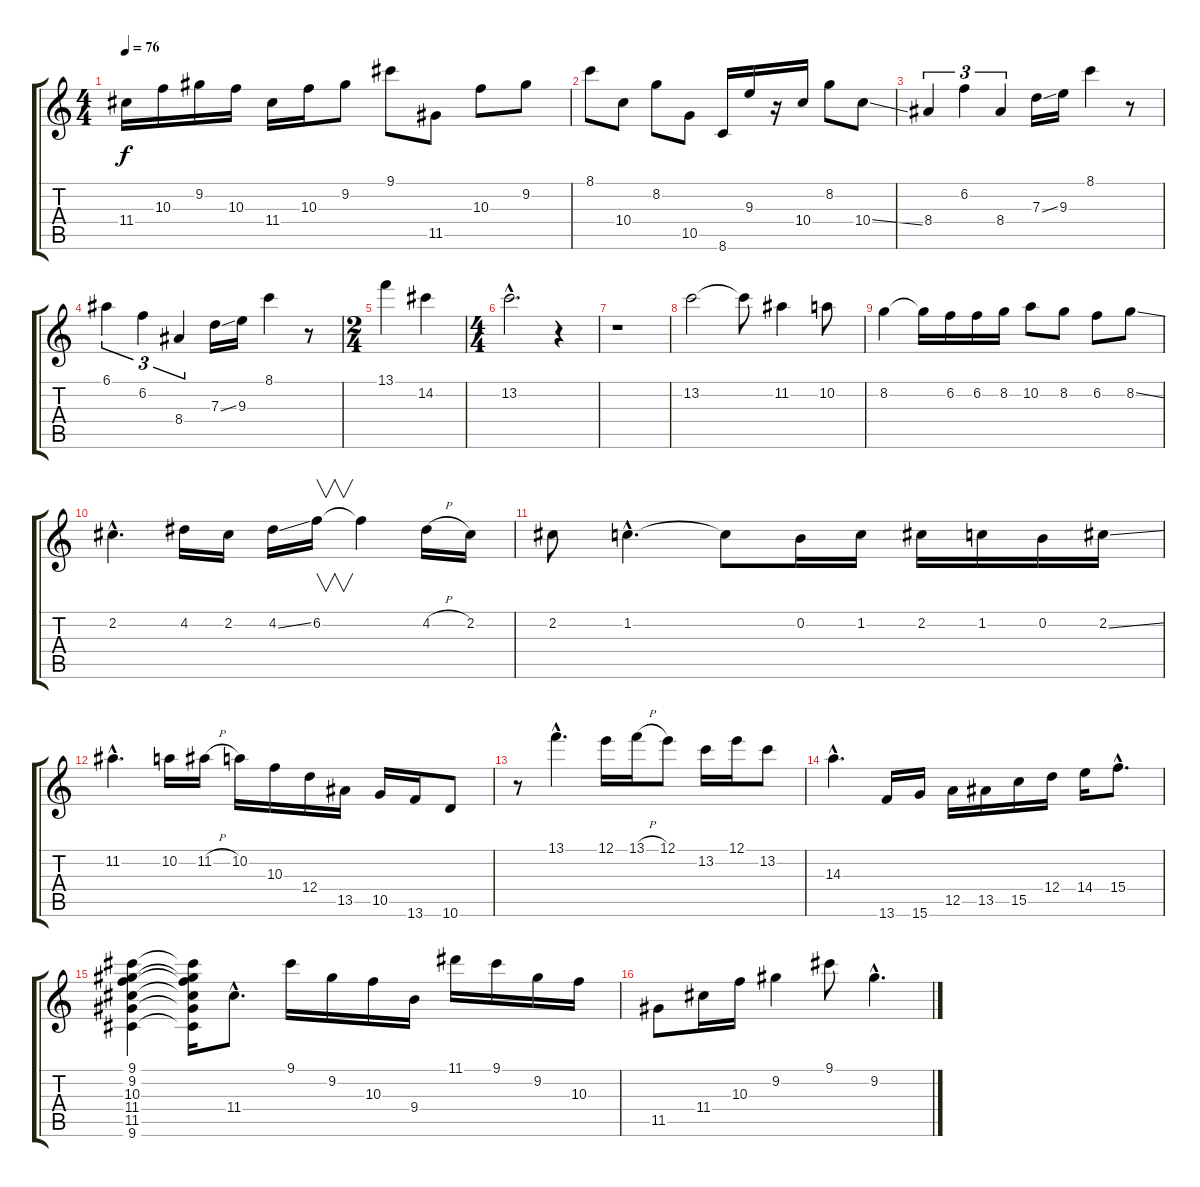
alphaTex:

\track "" {instrument electricguitarjazz}
\staff {score tabs}
\tuning (E4 B3 G3 D3 A2 E2) {hide}
\ts (4 4)
\tempo 76
\clef g2
\ks c
11.4.16{dy f} 10.3.16 9.2.16 10.3.16 11.4.16 10.3.16 9.2.8 9.1.8 11.5.8 10.3.8 9.2.8 |
8.1.8 10.4.8 8.2.8 10.5.8 8.6.16 9.3.16 r.16 10.4.16 8.2.8 10.4{ss}.8 |
8.4.4{tu (3 2)} 6.2.4{tu (3 2)} 8.4.4{tu (3 2)} 7.3{ss}.16 9.3.16 8.1.4 r.8 |
6.1.4{tu (3 2)} 6.2.4{tu (3 2)} 8.4.4{tu (3 2)} 7.3{ss}.16 9.3.16 8.1.4 r.8 |
\ts (2 4)
13.1.4 14.2.4 |
\ts (4 4)
13.2{hac}.2{d} r.4 |
r.1 |
13.2.2 13.2{t}.8 11.2.4 10.2.8 |
8.2.4 8.2{t}.16 6.2.16 6.2.16 8.2.16 10.2.8 8.2.8 6.2.8 8.2{ss}.8 |
2.2{hac}.4{d} 4.2.16 2.2.16 4.2{ss}.16 6.2.16{v} 6.2{t}.4 4.2{h}.16 2.2.16 |
2.2.8 1.2{hac}.4{d} 1.2{t}.8 0.2.16 1.2.16 2.2.16 1.2.16 0.2.16 2.2{ss}.16 |
11.2{hac}.4{d} 10.2.16 11.2{h}.16 10.2.16 10.3.16 12.4.16 13.5.16 10.5.16 13.6.16 10.6.8 |
r.8 13.1{hac}.4{d} 12.1.16 13.1{h}.16 12.1.8 13.2.16 12.1.16 13.2.8 |
14.3{hac}.4{d} 13.6.16 15.6.16 12.5.16 13.5.16 15.5.16 12.4.16 14.4.16 15.4{hac}.8{d} |
(9.1 9.2 10.3 11.4 11.5 9.6).4 (9.1{t} 9.2{t} 10.3{t} 11.4{t} 11.5{t} 9.6{t}).16 11.4{hac}.8{d} 9.1.16 9.2.16 10.3.16 9.4.16 11.1.16 9.1.16 9.2.16 10.3.16 |
11.5.8 11.4.16 10.3.16 9.2.4 9.1.8 9.2{hac}.4{d}
